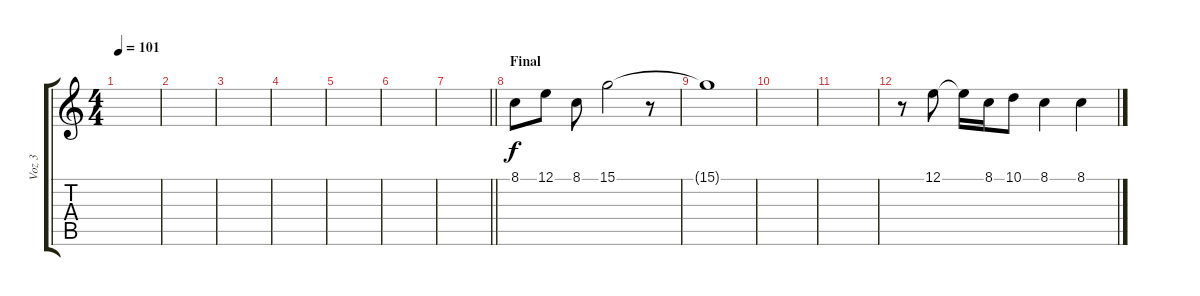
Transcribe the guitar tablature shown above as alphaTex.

\track ("Voz 3" "Voz 3") {instrument tenorsax}
\staff {score tabs}
\tuning (E4 B3 G3 D3 A2 E2) {hide}
\ts (4 4)
\tempo 101
\clef g2
\ks c
|
|
|
|
|
|
\barLineRight lightlight
|
\section ("" "Final")
8.1.8 12.1.8 8.1.8 15.1.2 r.8 |
15.1{t}.1 |
|
|
r.8 12.1.8 12.1{t}.16 8.1.16 10.1.8 8.1.4 8.1.4
